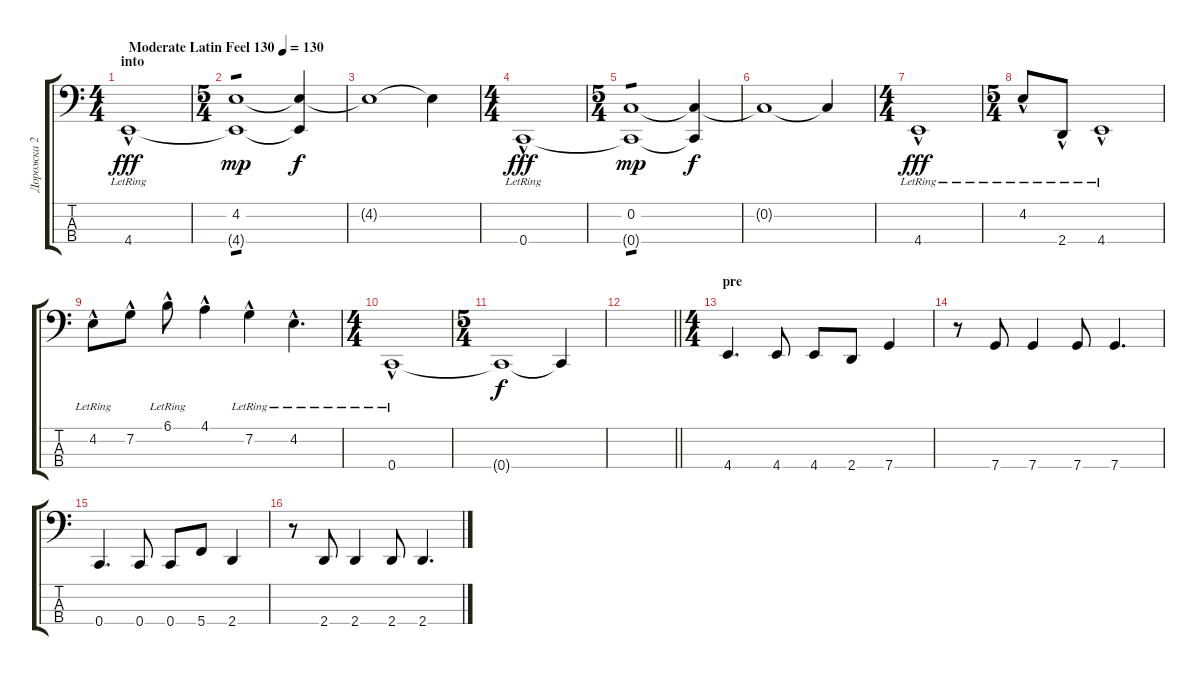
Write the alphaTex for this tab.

\track ("Дорожка 2" "Дорожка 2") {instrument electricbasspick}
\staff {score tabs}
\tuning (F2 C2 G1 C1) {hide}
\ts (4 4)
\section ("" "into")
\tempo (130 "Moderate Latin Feel 130")
\clef f4
\ks c
4.4{hac lr}.1{dy fff instrument electricbasspick} |
\ts (5 4)
(4.2 4.4{t}).1{tp 1 dy mp} (4.2{t} 4.4{t}).4{dy f} |
4.2{t}.1 4.2{t}.4 |
\ts (4 4)
0.4{hac lr}.1{dy fff} |
\ts (5 4)
(0.2 0.4{t}).1{tp 1 dy mp} (0.2{t} 0.4{t}).4{dy f} |
0.2{t}.1 0.2{t}.4 |
\ts (4 4)
4.4{hac lr}.1{dy fff} |
\ts (5 4)
4.2{hac lr}.8 2.4{hac lr}.8 4.4{hac lr}.1 |
4.2{hac lr}.8 7.2{hac}.8 6.1{hac lr}.8 4.1{hac}.4 7.2{hac lr}.4 4.2{hac lr}.4{d} |
\ts (4 4)
0.4{hac lr}.1 |
\ts (5 4)
0.4{t}.1{dy f} 0.4{t}.4 |
\barLineRight lightlight
|
\ts (4 4)
\section ("" "pre")
4.4.4{d} 4.4.8 4.4.8 2.4.8 7.4.4 |
r.8 7.4.8 7.4.4 7.4.8 7.4.4{d} |
0.4.4{d} 0.4.8 0.4.8 5.4.8 2.4.4 |
r.8 2.4.8 2.4.4 2.4.8 2.4.4{d}
